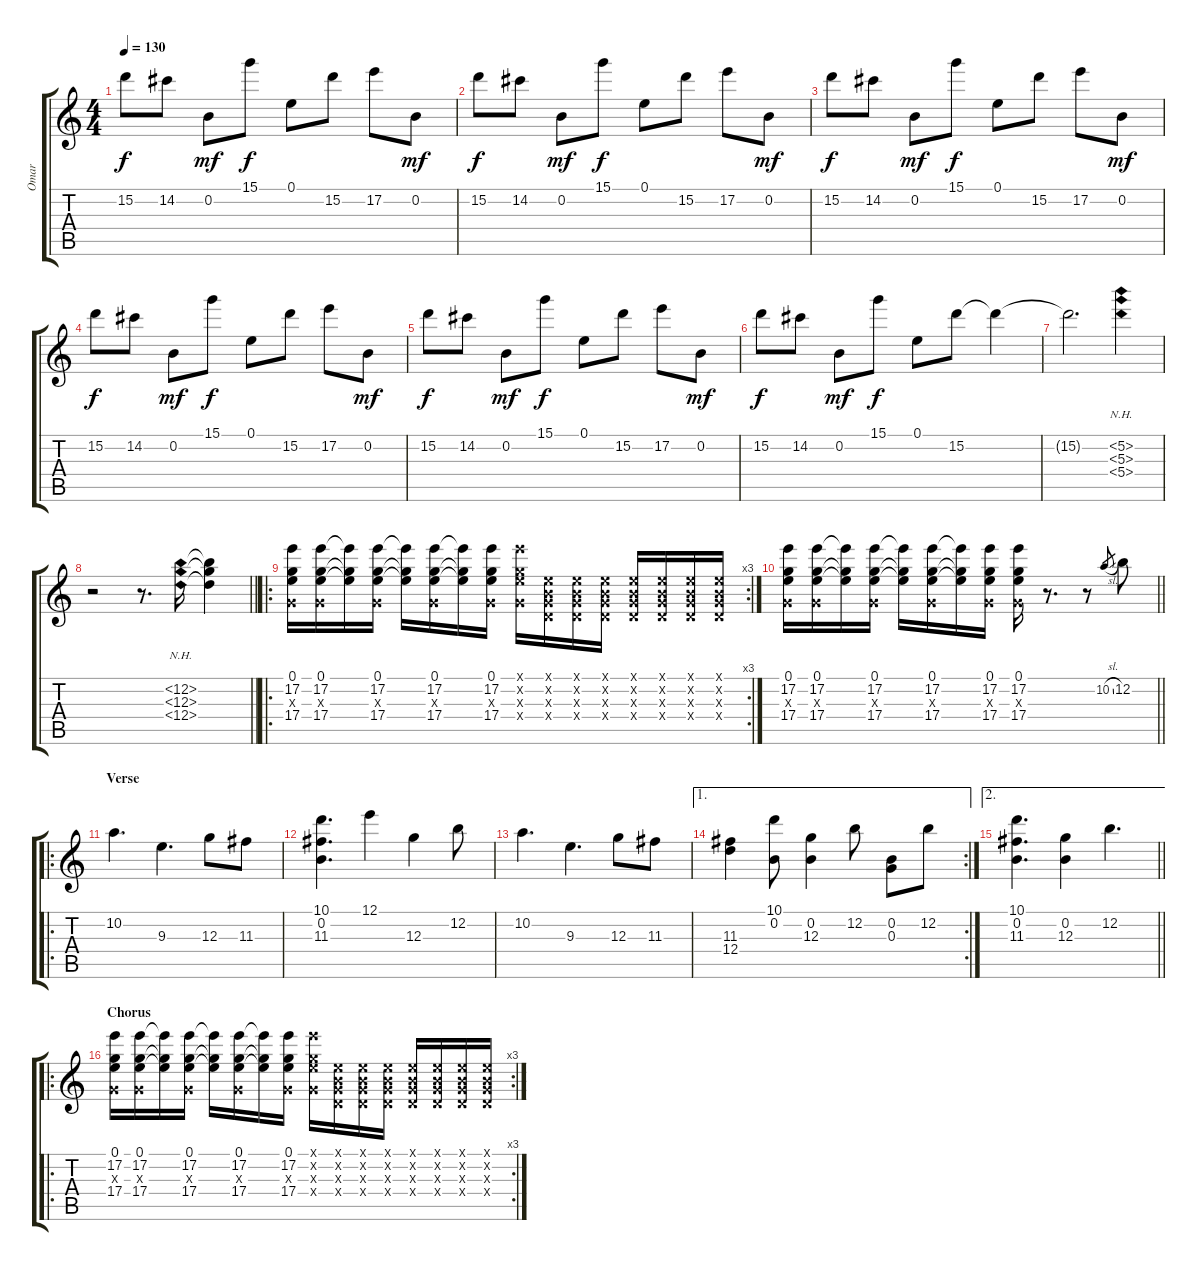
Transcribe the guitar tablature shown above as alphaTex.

\track ("Omar" "Omar") {instrument distortionguitar}
\staff {score tabs}
\tuning (E4 B3 G3 D3 A2 E2) {hide}
\ts (4 4)
\tempo 130
\clef g2
\ks c
15.2.8{dy f} 14.2.8 0.2.8{dy mf} 15.1.8{dy f} 0.1.8 15.2.8 17.2.8 0.2.8{dy mf} |
15.2.8{dy f} 14.2.8 0.2.8{dy mf} 15.1.8{dy f} 0.1.8 15.2.8 17.2.8 0.2.8{dy mf} |
15.2.8{dy f} 14.2.8 0.2.8{dy mf} 15.1.8{dy f} 0.1.8 15.2.8 17.2.8 0.2.8{dy mf} |
15.2.8{dy f} 14.2.8 0.2.8{dy mf} 15.1.8{dy f} 0.1.8 15.2.8 17.2.8 0.2.8{dy mf} |
15.2.8{dy f} 14.2.8 0.2.8{dy mf} 15.1.8{dy f} 0.1.8 15.2.8 17.2.8 0.2.8{dy mf} |
15.2.8{dy f} 14.2.8 0.2.8{dy mf} 15.1.8{dy f} 0.1.8 15.2.8 15.2{t}.4 |
15.2{t}.2{d} (5.2{nh} 5.3{nh} 5.4{nh}).4 |
\barLineRight lightlight
r.2 r.8{d} (12.2{nh} 12.3{nh} 12.4{nh}).16 (12.2{t} 12.3{t} 12.4{t}).4 |
\ro
\rc 3
\section ("" "")
(0.1 17.2 0.3{x} 17.4).16 (0.1 17.2 0.3{x} 17.4).16 (0.1{t} 17.2{t} 17.4{t}).16 (0.1 17.2 0.3{x} 17.4).16 (0.1{t} 17.2{t} 17.4{t}).16 (0.1 17.2 0.3{x} 17.4).16 (0.1{t} 17.2{t} 17.4{t}).16 (0.1 17.2 0.3{x} 17.4).16 (0.1{x} 17.2{x} 0.3{x} 17.4{x}).16 (0.1{x} 0.2{x} 0.3{x} 0.4{x}).16 (0.1{x} 0.2{x} 0.3{x} 0.4{x}).16 (0.1{x} 0.2{x} 0.3{x} 0.4{x}).16 (0.1{x} 0.2{x} 0.3{x} 0.4{x}).16 (0.1{x} 0.2{x} 0.3{x} 0.4{x}).16 (0.1{x} 0.2{x} 0.3{x} 0.4{x}).16 (0.1{x} 0.2{x} 0.3{x} 0.4{x}).16 |
\barLineRight lightlight
(0.1 17.2 0.3{x} 17.4).16 (0.1 17.2 0.3{x} 17.4).16 (0.1{t} 17.2{t} 17.4{t}).16 (0.1 17.2 0.3{x} 17.4).16 (0.1{t} 17.2{t} 17.4{t}).16 (0.1 17.2 0.3{x} 17.4).16 (0.1{t} 17.2{t} 17.4{t}).16 (0.1 17.2 0.3{x} 17.4).16 (0.1 17.2 0.3{x} 17.4).16 r.8{d} r.8 10.2{sl}.8{gr} 12.2.8 |
\ro
\section ("" "Verse")
10.2.4{d} 9.3.4{d} 12.3.8 11.3.8 |
(10.1 0.2 11.3).4{d} 12.1.4 12.3.4 12.2.8 |
10.2.4{d} 9.3.4{d} 12.3.8 11.3.8 |
\ae 1
\rc 2
(11.3 12.4).4 (10.1 0.2).8 (0.2 12.3).4 12.2.8 (0.2 0.3).8 12.2.8 |
\ae 2
\barLineRight lightlight
(10.1 0.2 11.3).4{d} (0.2 12.3).4 12.2.4{d} |
\ro
\rc 3
\section ("" "Chorus")
(0.1 17.2 0.3{x} 17.4).16 (0.1 17.2 0.3{x} 17.4).16 (0.1{t} 17.2{t} 17.4{t}).16 (0.1 17.2 0.3{x} 17.4).16 (0.1{t} 17.2{t} 17.4{t}).16 (0.1 17.2 0.3{x} 17.4).16 (0.1{t} 17.2{t} 17.4{t}).16 (0.1 17.2 0.3{x} 17.4).16 (0.1{x} 17.2{x} 0.3{x} 17.4{x}).16 (0.1{x} 0.2{x} 0.3{x} 0.4{x}).16 (0.1{x} 0.2{x} 0.3{x} 0.4{x}).16 (0.1{x} 0.2{x} 0.3{x} 0.4{x}).16 (0.1{x} 0.2{x} 0.3{x} 0.4{x}).16 (0.1{x} 0.2{x} 0.3{x} 0.4{x}).16 (0.1{x} 0.2{x} 0.3{x} 0.4{x}).16 (0.1{x} 0.2{x} 0.3{x} 0.4{x}).16
